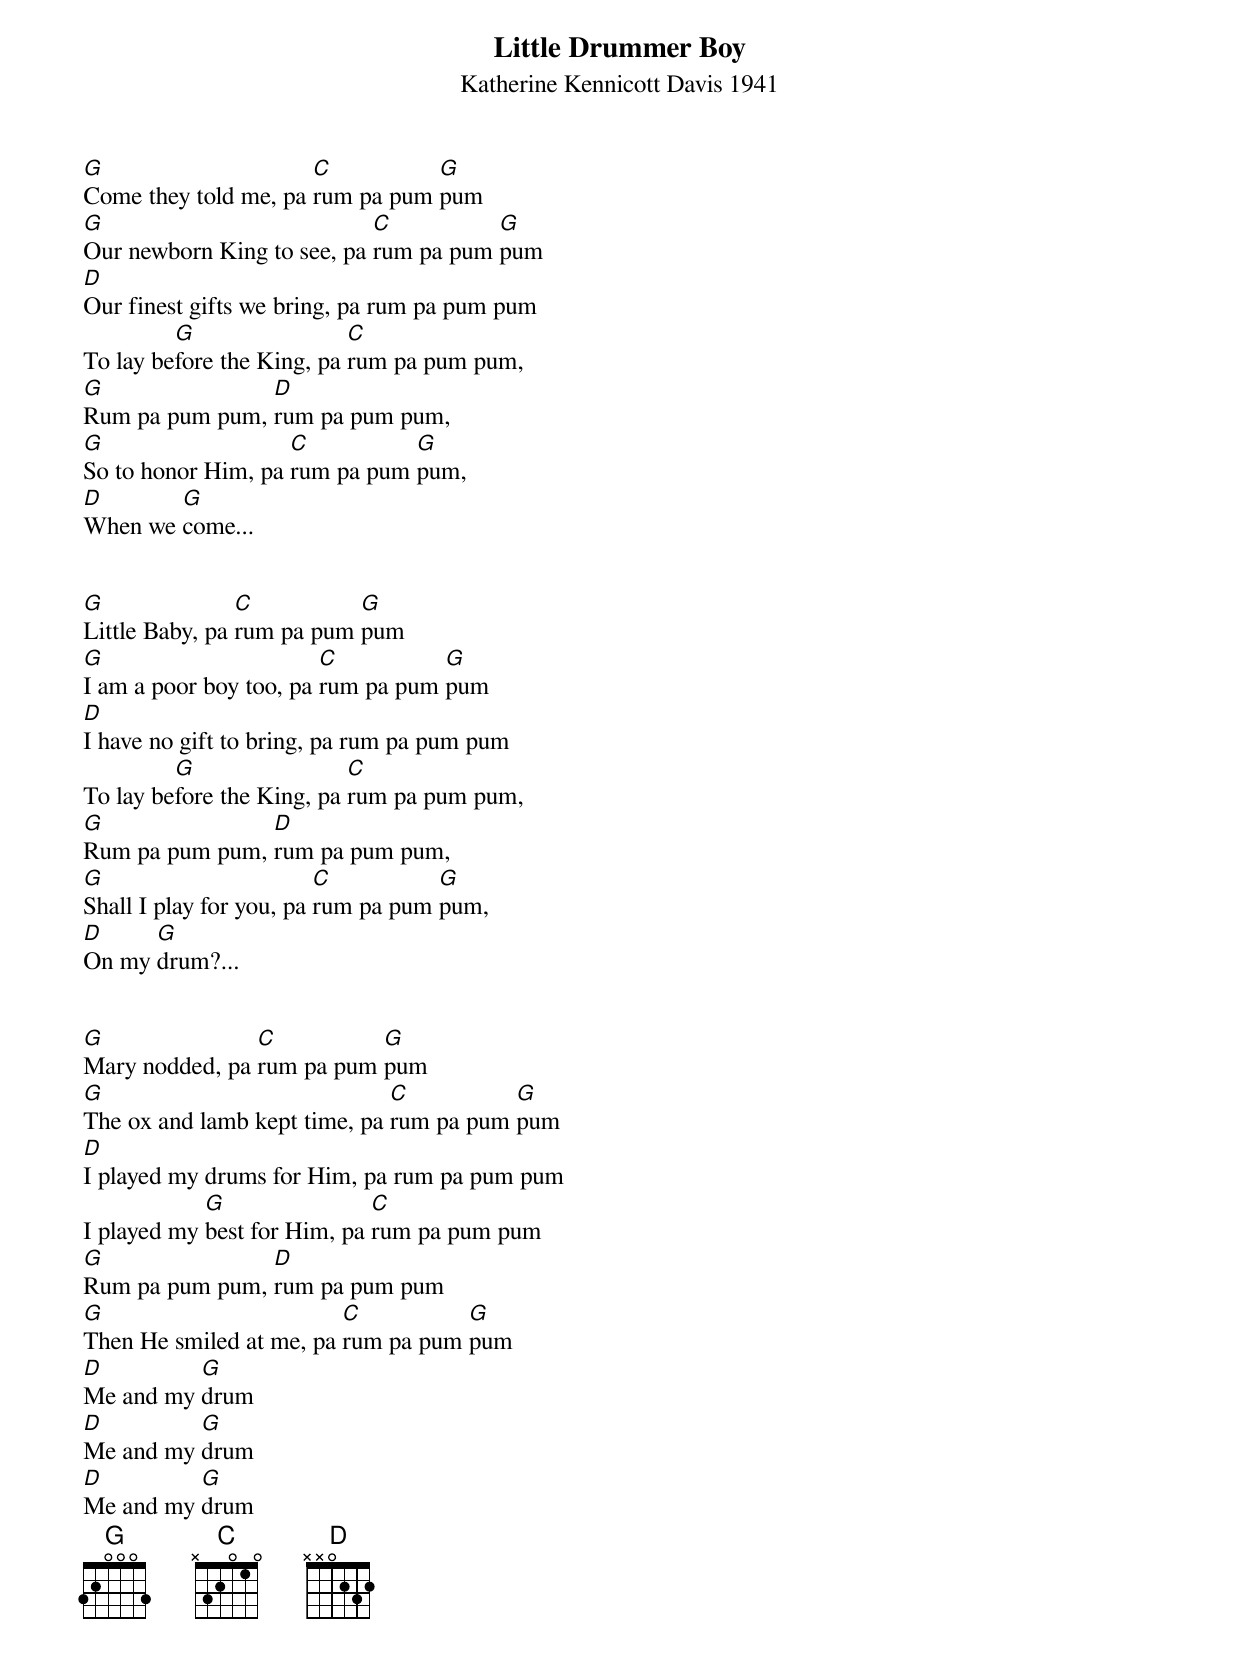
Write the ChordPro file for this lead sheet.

{title: Little Drummer Boy}
{subtitle: Katherine Kennicott Davis 1941}

[G]Come they told me, pa [C]rum pa pum [G]pum
[G]Our newborn King to see, pa [C]rum pa pum [G]pum
[D]Our finest gifts we bring, pa rum pa pum pum
To lay be[G]fore the King, pa [C]rum pa pum pum,
[G]Rum pa pum pum, [D]rum pa pum pum,
[G]So to honor Him, pa [C]rum pa pum [G]pum,
[D]When we [G]come...


[G]Little Baby, pa [C]rum pa pum [G]pum
[G]I am a poor boy too, pa [C]rum pa pum [G]pum
[D]I have no gift to bring, pa rum pa pum pum
To lay be[G]fore the King, pa [C]rum pa pum pum,
[G]Rum pa pum pum, [D]rum pa pum pum,
[G]Shall I play for you, pa [C]rum pa pum [G]pum,
[D]On my [G]drum?...


[G]Mary nodded, pa [C]rum pa pum [G]pum
[G]The ox and lamb kept time, pa [C]rum pa pum [G]pum
[D]I played my drums for Him, pa rum pa pum pum
I played my [G]best for Him, pa [C]rum pa pum pum
[G]Rum pa pum pum, [D]rum pa pum pum
[G]Then He smiled at me, pa [C]rum pa pum [G]pum
[D]Me and my [G]drum
[D]Me and my [G]drum
[D]Me and my [G]drum
